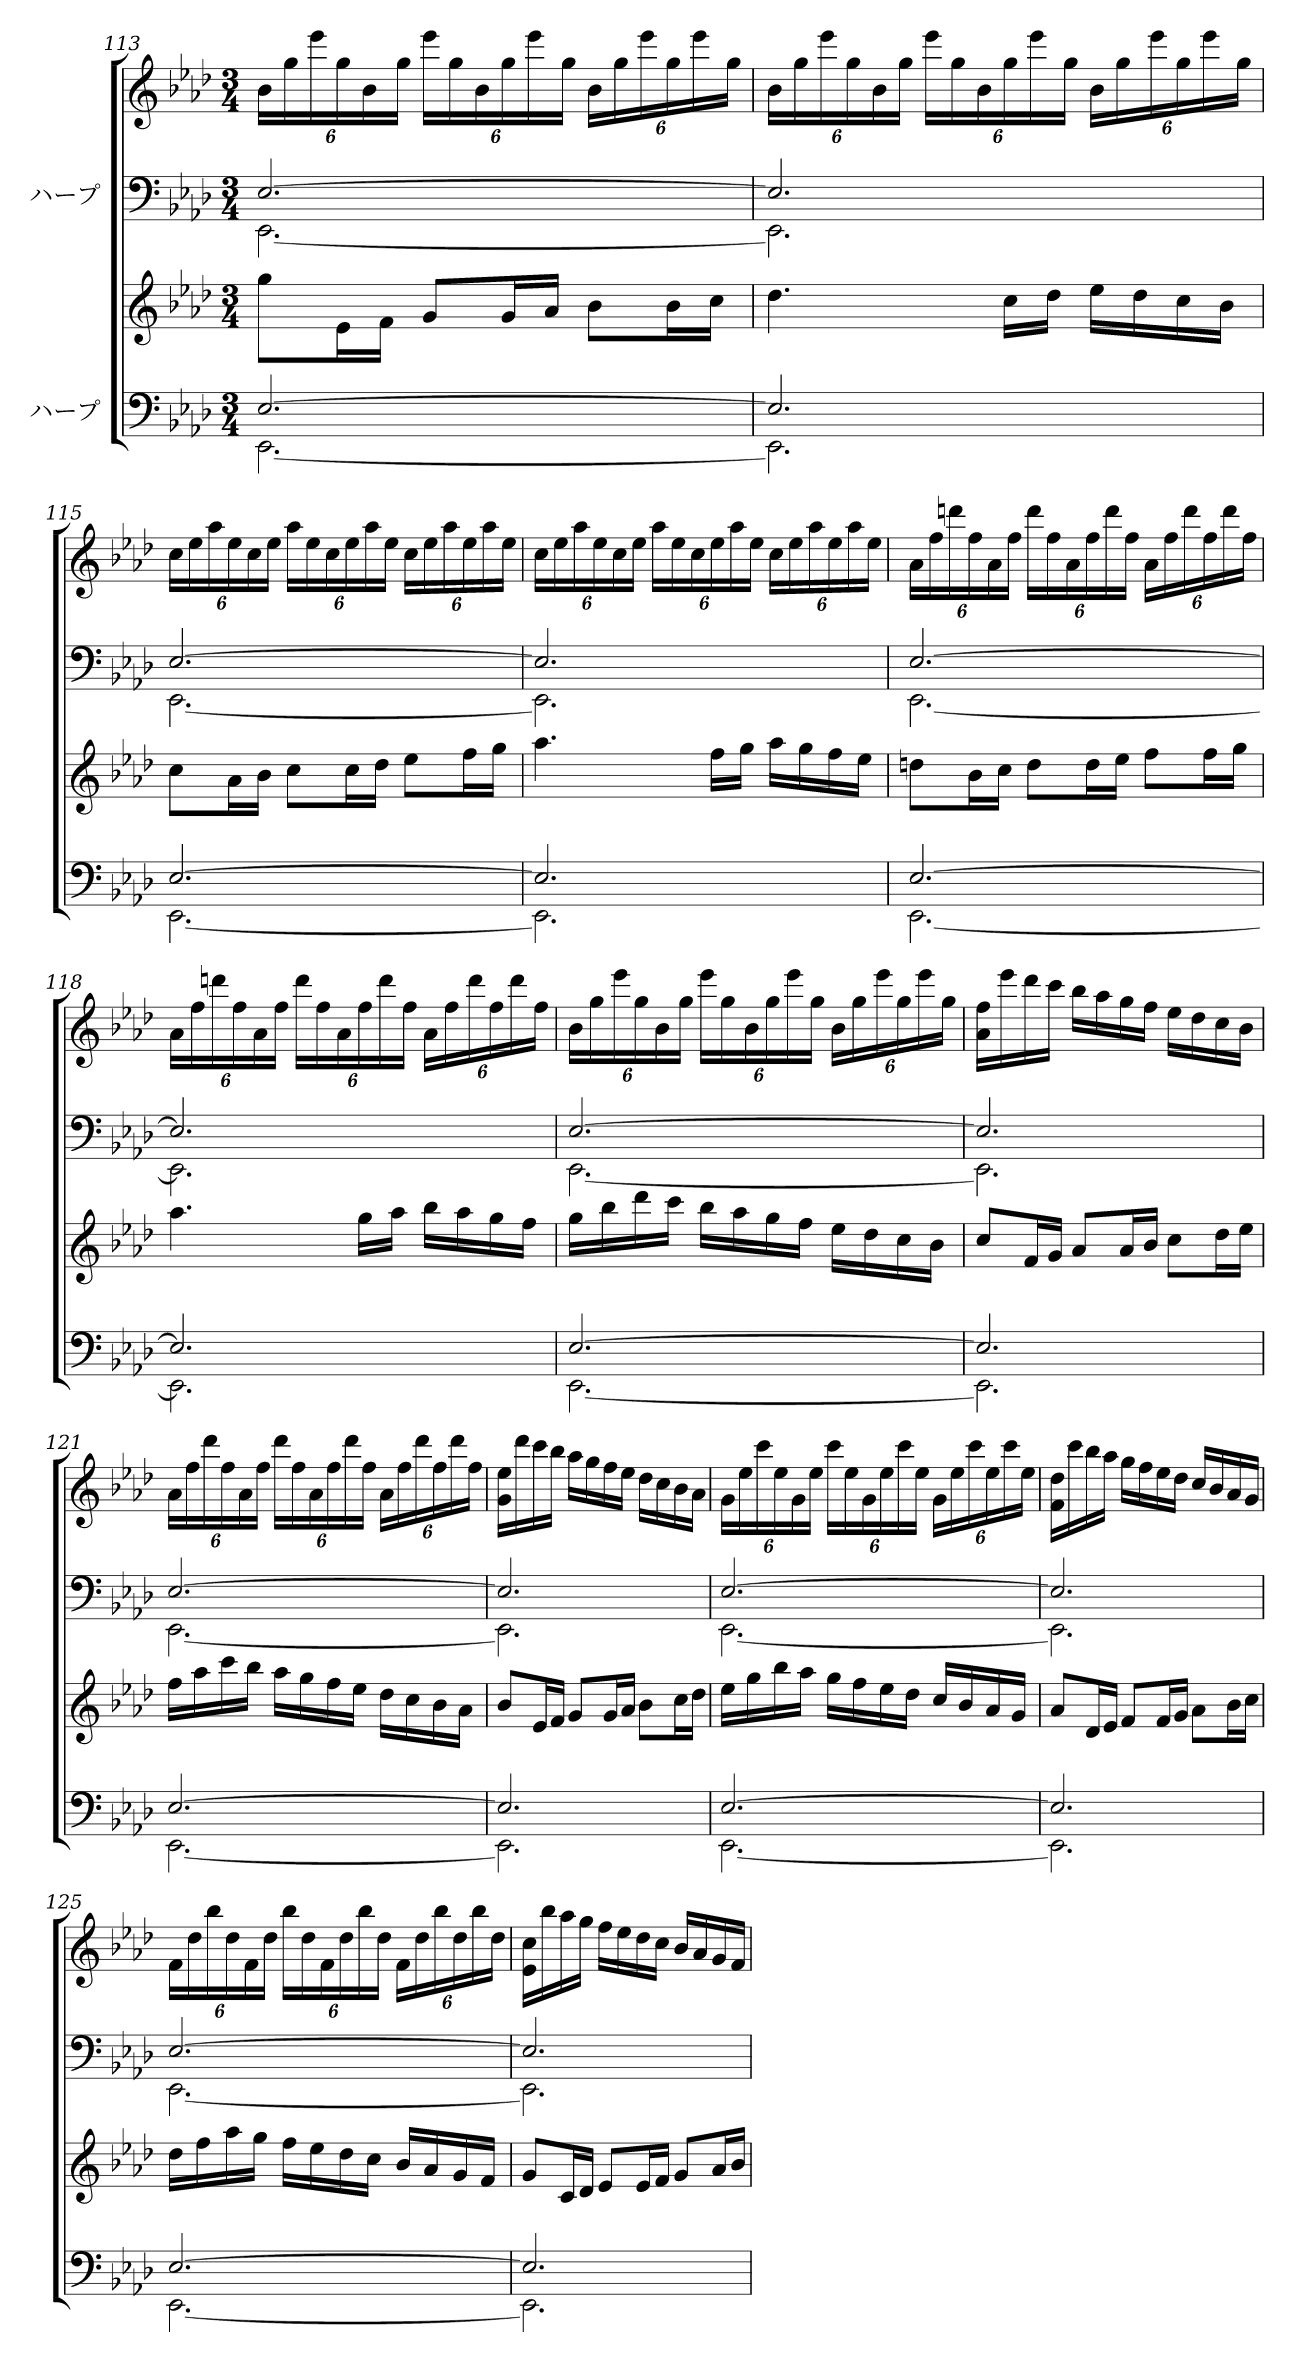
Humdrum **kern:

**kern	**kern	**kern	**kern
*part2	*part2	*part1	*part1
*staff4	*staff3	*staff2	*staff1
*I"ハープ	*	*I"ハープ	*
!!LO:PB:g=z
*clefF4	*clefG2	*clefF4	*clefG2
*k[b-e-a-d-]	*k[b-e-a-d-]	*k[b-e-a-d-]	*k[b-e-a-d-]
*M3/4	*M3/4	*M3/4	*M3/4
=113	=113	=113	=113
*^	*	*^	*
*	*	*	*	*	*Xbrackettup
[2.E-/	[2.EE-\	8gg\L	[2.E-/	[2.EE-\	24b-\LL
.	.	.	.	.	24gg\
.	.	.	.	.	24eee-\
.	.	16e-\L	.	.	24gg\
.	.	.	.	.	24b-\
.	.	16f\JJ	.	.	.
.	.	.	.	.	24gg\JJ
.	.	8g/L	.	.	24eee-\LL
.	.	.	.	.	24gg\
.	.	.	.	.	24b-\
.	.	16g/L	.	.	24gg\
.	.	.	.	.	24eee-\
.	.	16a-/JJ	.	.	.
.	.	.	.	.	24gg\JJ
.	.	8b-\L	.	.	24b-\LL
.	.	.	.	.	24gg\
.	.	.	.	.	24eee-\
.	.	16b-\L	.	.	24gg\
.	.	.	.	.	24eee-\
.	.	16cc\JJ	.	.	.
.	.	.	.	.	24gg\JJ
=114	=114	=114	=114	=114	=114
2.E-/]	2.EE-\]	4.dd-\	2.E-/]	2.EE-\]	24b-\LL
.	.	.	.	.	24gg\
.	.	.	.	.	24eee-\
.	.	.	.	.	24gg\
.	.	.	.	.	24b-\
.	.	.	.	.	24gg\JJ
.	.	.	.	.	24eee-\LL
.	.	.	.	.	24gg\
.	.	.	.	.	24b-\
.	.	16cc\LL	.	.	24gg\
.	.	.	.	.	24eee-\
.	.	16dd-\JJ	.	.	.
.	.	.	.	.	24gg\JJ
.	.	16ee-\LL	.	.	24b-\LL
.	.	.	.	.	24gg\
.	.	16dd-\	.	.	.
.	.	.	.	.	24eee-\
.	.	16cc\	.	.	24gg\
.	.	.	.	.	24eee-\
.	.	16b-\JJ	.	.	.
.	.	.	.	.	24gg\JJ
!!LO:LB:g=z
=115	=115	=115	=115	=115	=115
[2.E-/	[2.EE-\	8cc\L	[2.E-/	[2.EE-\	24cc\LL
.	.	.	.	.	24ee-\
.	.	.	.	.	24aa-\
.	.	16a-\L	.	.	24ee-\
.	.	.	.	.	24cc\
.	.	16b-\JJ	.	.	.
.	.	.	.	.	24ee-\JJ
.	.	8cc\L	.	.	24aa-\LL
.	.	.	.	.	24ee-\
.	.	.	.	.	24cc\
.	.	16cc\L	.	.	24ee-\
.	.	.	.	.	24aa-\
.	.	16dd-\JJ	.	.	.
.	.	.	.	.	24ee-\JJ
.	.	8ee-\L	.	.	24cc\LL
.	.	.	.	.	24ee-\
.	.	.	.	.	24aa-\
.	.	16ff\L	.	.	24ee-\
.	.	.	.	.	24aa-\
.	.	16gg\JJ	.	.	.
.	.	.	.	.	24ee-\JJ
=116	=116	=116	=116	=116	=116
2.E-/]	2.EE-\]	4.aa-\	2.E-/]	2.EE-\]	24cc\LL
.	.	.	.	.	24ee-\
.	.	.	.	.	24aa-\
.	.	.	.	.	24ee-\
.	.	.	.	.	24cc\
.	.	.	.	.	24ee-\JJ
.	.	.	.	.	24aa-\LL
.	.	.	.	.	24ee-\
.	.	.	.	.	24cc\
.	.	16ff\LL	.	.	24ee-\
.	.	.	.	.	24aa-\
.	.	16gg\JJ	.	.	.
.	.	.	.	.	24ee-\JJ
.	.	16aa-\LL	.	.	24cc\LL
.	.	.	.	.	24ee-\
.	.	16gg\	.	.	.
.	.	.	.	.	24aa-\
.	.	16ff\	.	.	24ee-\
.	.	.	.	.	24aa-\
.	.	16ee-\JJ	.	.	.
.	.	.	.	.	24ee-\JJ
!!LO:LB:g=z
=117	=117	=117	=117	=117	=117
[2.E-/	[2.EE-\	8ddn\L	[2.E-/	[2.EE-\	24a-\LL
.	.	.	.	.	24ff\
.	.	.	.	.	24dddn\
.	.	16b-\L	.	.	24ff\
.	.	.	.	.	24a-\
.	.	16cc\JJ	.	.	.
.	.	.	.	.	24ff\JJ
.	.	8dd\L	.	.	24ddd\LL
.	.	.	.	.	24ff\
.	.	.	.	.	24a-\
.	.	16dd\L	.	.	24ff\
.	.	.	.	.	24ddd\
.	.	16ee-\JJ	.	.	.
.	.	.	.	.	24ff\JJ
.	.	8ff\L	.	.	24a-\LL
.	.	.	.	.	24ff\
.	.	.	.	.	24ddd\
.	.	16ff\L	.	.	24ff\
.	.	.	.	.	24ddd\
.	.	16gg\JJ	.	.	.
.	.	.	.	.	24ff\JJ
=118	=118	=118	=118	=118	=118
2.E-/]	2.EE-\]	4.aa-\	2.E-/]	2.EE-\]	24a-\LL
.	.	.	.	.	24ff\
.	.	.	.	.	24dddn\
.	.	.	.	.	24ff\
.	.	.	.	.	24a-\
.	.	.	.	.	24ff\JJ
.	.	.	.	.	24ddd\LL
.	.	.	.	.	24ff\
.	.	.	.	.	24a-\
.	.	16gg\LL	.	.	24ff\
.	.	.	.	.	24ddd\
.	.	16aa-\JJ	.	.	.
.	.	.	.	.	24ff\JJ
.	.	16bb-\LL	.	.	24a-\LL
.	.	.	.	.	24ff\
.	.	16aa-\	.	.	.
.	.	.	.	.	24ddd\
.	.	16gg\	.	.	24ff\
.	.	.	.	.	24ddd\
.	.	16ff\JJ	.	.	.
.	.	.	.	.	24ff\JJ
!!LO:PB:g=z
=119	=119	=119	=119	=119	=119
[2.E-/	[2.EE-\	16gg\LL	[2.E-/	[2.EE-\	24b-\LL
.	.	.	.	.	24gg\
.	.	16bb-\	.	.	.
.	.	.	.	.	24eee-\
.	.	16ddd-\	.	.	24gg\
.	.	.	.	.	24b-\
.	.	16ccc\JJ	.	.	.
.	.	.	.	.	24gg\JJ
.	.	16bb-\LL	.	.	24eee-\LL
.	.	.	.	.	24gg\
.	.	16aa-\	.	.	.
.	.	.	.	.	24b-\
.	.	16gg\	.	.	24gg\
.	.	.	.	.	24eee-\
.	.	16ff\JJ	.	.	.
.	.	.	.	.	24gg\JJ
.	.	16ee-\LL	.	.	24b-\LL
.	.	.	.	.	24gg\
.	.	16dd-\	.	.	.
.	.	.	.	.	24eee-\
.	.	16cc\	.	.	24gg\
.	.	.	.	.	24eee-\
.	.	16b-\JJ	.	.	.
.	.	.	.	.	24gg\JJ
=120	=120	=120	=120	=120	=120
2.E-/]	2.EE-\]	8cc/L	2.E-/]	2.EE-\]	16a-\ 16ff\LL
.	.	.	.	.	16eee-\
.	.	16f/L	.	.	16ddd-\
.	.	16g/JJ	.	.	16ccc\JJ
.	.	8a-/L	.	.	16bb-\LL
.	.	.	.	.	16aa-\
.	.	16a-/L	.	.	16gg\
.	.	16b-/JJ	.	.	16ff\JJ
.	.	8cc\L	.	.	16ee-\LL
.	.	.	.	.	16dd-\
.	.	16dd-\L	.	.	16cc\
.	.	16ee-\JJ	.	.	16b-\JJ
!!LO:LB:g=z
=121	=121	=121	=121	=121	=121
[2.E-/	[2.EE-\	16ff\LL	[2.E-/	[2.EE-\	24a-\LL
.	.	.	.	.	24ff\
.	.	16aa-\	.	.	.
.	.	.	.	.	24ddd-\
.	.	16ccc\	.	.	24ff\
.	.	.	.	.	24a-\
.	.	16bb-\JJ	.	.	.
.	.	.	.	.	24ff\JJ
.	.	16aa-\LL	.	.	24ddd-\LL
.	.	.	.	.	24ff\
.	.	16gg\	.	.	.
.	.	.	.	.	24a-\
.	.	16ff\	.	.	24ff\
.	.	.	.	.	24ddd-\
.	.	16ee-\JJ	.	.	.
.	.	.	.	.	24ff\JJ
.	.	16dd-\LL	.	.	24a-\LL
.	.	.	.	.	24ff\
.	.	16cc\	.	.	.
.	.	.	.	.	24ddd-\
.	.	16b-\	.	.	24ff\
.	.	.	.	.	24ddd-\
.	.	16a-\JJ	.	.	.
.	.	.	.	.	24ff\JJ
=122	=122	=122	=122	=122	=122
2.E-/]	2.EE-\]	8b-/L	2.E-/]	2.EE-\]	16g\ 16ee-\LL
.	.	.	.	.	16ddd-\
.	.	16e-/L	.	.	16ccc\
.	.	16f/JJ	.	.	16bb-\JJ
.	.	8g/L	.	.	16aa-\LL
.	.	.	.	.	16gg\
.	.	16g/L	.	.	16ff\
.	.	16a-/JJ	.	.	16ee-\JJ
.	.	8b-\L	.	.	16dd-\LL
.	.	.	.	.	16cc\
.	.	16cc\L	.	.	16b-\
.	.	16dd-\JJ	.	.	16a-\JJ
!!LO:LB:g=z
=123	=123	=123	=123	=123	=123
[2.E-/	[2.EE-\	16ee-\LL	[2.E-/	[2.EE-\	24g\LL
.	.	.	.	.	24ee-\
.	.	16gg\	.	.	.
.	.	.	.	.	24ccc\
.	.	16bb-\	.	.	24ee-\
.	.	.	.	.	24g\
.	.	16aa-\JJ	.	.	.
.	.	.	.	.	24ee-\JJ
.	.	16gg\LL	.	.	24ccc\LL
.	.	.	.	.	24ee-\
.	.	16ff\	.	.	.
.	.	.	.	.	24g\
.	.	16ee-\	.	.	24ee-\
.	.	.	.	.	24ccc\
.	.	16dd-\JJ	.	.	.
.	.	.	.	.	24ee-\JJ
.	.	16cc/LL	.	.	24g\LL
.	.	.	.	.	24ee-\
.	.	16b-/	.	.	.
.	.	.	.	.	24ccc\
.	.	16a-/	.	.	24ee-\
.	.	.	.	.	24ccc\
.	.	16g/JJ	.	.	.
.	.	.	.	.	24ee-\JJ
=124	=124	=124	=124	=124	=124
2.E-/]	2.EE-\]	8a-/L	2.E-/]	2.EE-\]	16f\ 16dd-\LL
.	.	.	.	.	16ccc\
.	.	16d-/L	.	.	16bb-\
.	.	16e-/JJ	.	.	16aa-\JJ
.	.	8f/L	.	.	16gg\LL
.	.	.	.	.	16ff\
.	.	16f/L	.	.	16ee-\
.	.	16g/JJ	.	.	16dd-\JJ
.	.	8a-\L	.	.	16cc/LL
.	.	.	.	.	16b-/
.	.	16b-\L	.	.	16a-/
.	.	16cc\JJ	.	.	16g/JJ
!!LO:PB:g=z
=125	=125	=125	=125	=125	=125
[2.E-/	[2.EE-\	16dd-\LL	[2.E-/	[2.EE-\	24f\LL
.	.	.	.	.	24dd-\
.	.	16ff\	.	.	.
.	.	.	.	.	24bb-\
.	.	16aa-\	.	.	24dd-\
.	.	.	.	.	24f\
.	.	16gg\JJ	.	.	.
.	.	.	.	.	24dd-\JJ
.	.	16ff\LL	.	.	24bb-\LL
.	.	.	.	.	24dd-\
.	.	16ee-\	.	.	.
.	.	.	.	.	24f\
.	.	16dd-\	.	.	24dd-\
.	.	.	.	.	24bb-\
.	.	16cc\JJ	.	.	.
.	.	.	.	.	24dd-\JJ
.	.	16b-/LL	.	.	24f\LL
.	.	.	.	.	24dd-\
.	.	16a-/	.	.	.
.	.	.	.	.	24bb-\
.	.	16g/	.	.	24dd-\
.	.	.	.	.	24bb-\
.	.	16f/JJ	.	.	.
.	.	.	.	.	24dd-\JJ
=126	=126	=126	=126	=126	=126
2.E-/]	2.EE-\]	8g/L	2.E-/]	2.EE-\]	16e-\ 16cc\LL
.	.	.	.	.	16bb-\
.	.	16c/L	.	.	16aa-\
.	.	16d-/JJ	.	.	16gg\JJ
.	.	8e-/L	.	.	16ff\LL
.	.	.	.	.	16ee-\
.	.	16e-/L	.	.	16dd-\
.	.	16f/JJ	.	.	16cc\JJ
.	.	8g/L	.	.	16b-/LL
.	.	.	.	.	16a-/
.	.	16a-/L	.	.	16g/
.	.	16b-/JJ	.	.	16f/JJ
*v	*v	*	*v	*v	*
=	=	=	=
*-	*-	*-	*-
